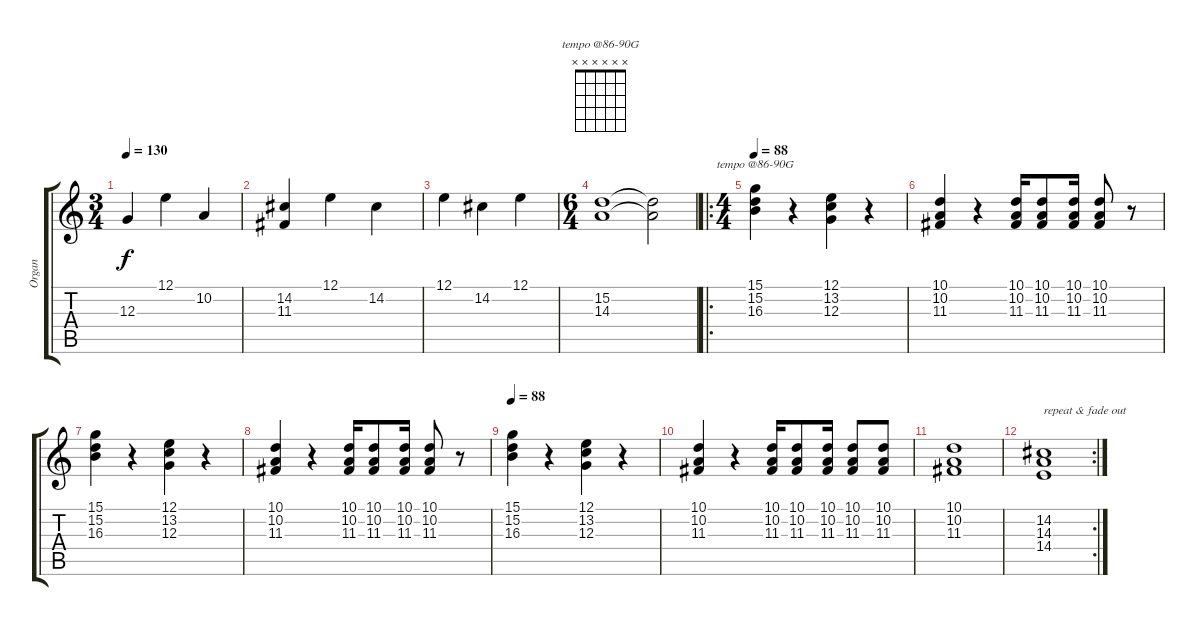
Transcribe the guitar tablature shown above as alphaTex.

\track ("Organ" "Organ") {instrument harpsichord}
\staff {score tabs}
\tuning (E4 B3 G3 D3 A2 E2) {hide}
\chord ("tempo @86-90G" x x x x x x)
\ts (3 4)
\tempo 130
\clef g2
\ks c
12.3.4{dy f} 12.1.4 10.2.4 |
(14.2 11.3).4 12.1.4 14.2.4 |
12.1.4 14.2.4 12.1.4 |
\ts (6 4)
(15.2 14.3).1 (15.2{t} 14.3{t}).2 |
\ro
\ts (4 4)
\tempo 88
(15.1 15.2 16.3).4{ch "tempo @86-90G"} r.4 (12.1 13.2 12.3).4 r.4 |
(10.1 10.2 11.3).4 r.4 (10.1 10.2 11.3).16 (10.1 10.2 11.3).8 (10.1 10.2 11.3).16 (10.1 10.2 11.3).8 r.8 |
(15.1 15.2 16.3).4 r.4 (12.1 13.2 12.3).4 r.4 |
(10.1 10.2 11.3).4 r.4 (10.1 10.2 11.3).16 (10.1 10.2 11.3).8 (10.1 10.2 11.3).16 (10.1 10.2 11.3).8 r.8 |
\tempo 88
(15.1 15.2 16.3).4 r.4 (12.1 13.2 12.3).4 r.4 |
(10.1 10.2 11.3).4 r.4 (10.1 10.2 11.3).16 (10.1 10.2 11.3).8 (10.1 10.2 11.3).16 (10.1 10.2 11.3).8 (10.1 10.2 11.3).8 |
(10.1 10.2 11.3).1 |
\rc 2
(14.2 14.3 14.4).1{txt "repeat & fade out"}
